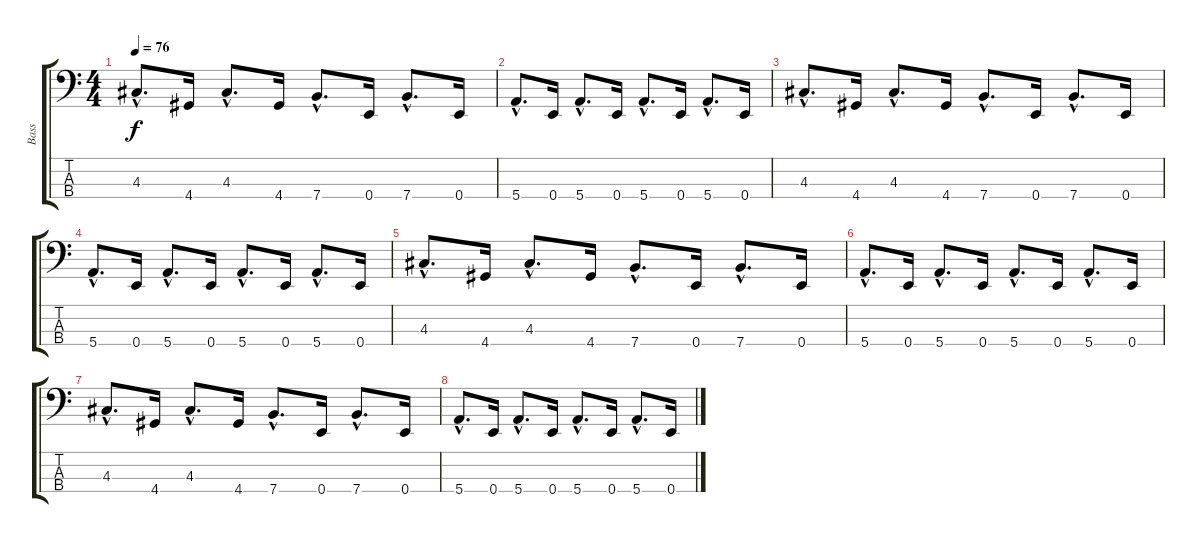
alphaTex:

\track ("Bass" "Bass") {instrument electricbassfinger}
\staff {score tabs}
\tuning (G2 D2 A1 E1) {hide}
\ts (4 4)
\tempo 76
\clef f4
\ks c
4.3{hac}.8{d dy f} 4.4.16 4.3{hac}.8{d} 4.4.16 7.4{hac}.8{d} 0.4.16 7.4{hac}.8{d} 0.4.16 |
5.4{hac}.8{d} 0.4.16 5.4{hac}.8{d} 0.4.16 5.4{hac}.8{d} 0.4.16 5.4{hac}.8{d} 0.4.16 |
4.3{hac}.8{d} 4.4.16 4.3{hac}.8{d} 4.4.16 7.4{hac}.8{d} 0.4.16 7.4{hac}.8{d} 0.4.16 |
5.4{hac}.8{d} 0.4.16 5.4{hac}.8{d} 0.4.16 5.4{hac}.8{d} 0.4.16 5.4{hac}.8{d} 0.4.16 |
4.3{hac}.8{d} 4.4.16 4.3{hac}.8{d} 4.4.16 7.4{hac}.8{d} 0.4.16 7.4{hac}.8{d} 0.4.16 |
5.4{hac}.8{d} 0.4.16 5.4{hac}.8{d} 0.4.16 5.4{hac}.8{d} 0.4.16 5.4{hac}.8{d} 0.4.16 |
4.3{hac}.8{d} 4.4.16 4.3{hac}.8{d} 4.4.16 7.4{hac}.8{d} 0.4.16 7.4{hac}.8{d} 0.4.16 |
5.4{hac}.8{d} 0.4.16 5.4{hac}.8{d} 0.4.16 5.4{hac}.8{d} 0.4.16 5.4{hac}.8{d} 0.4.16
